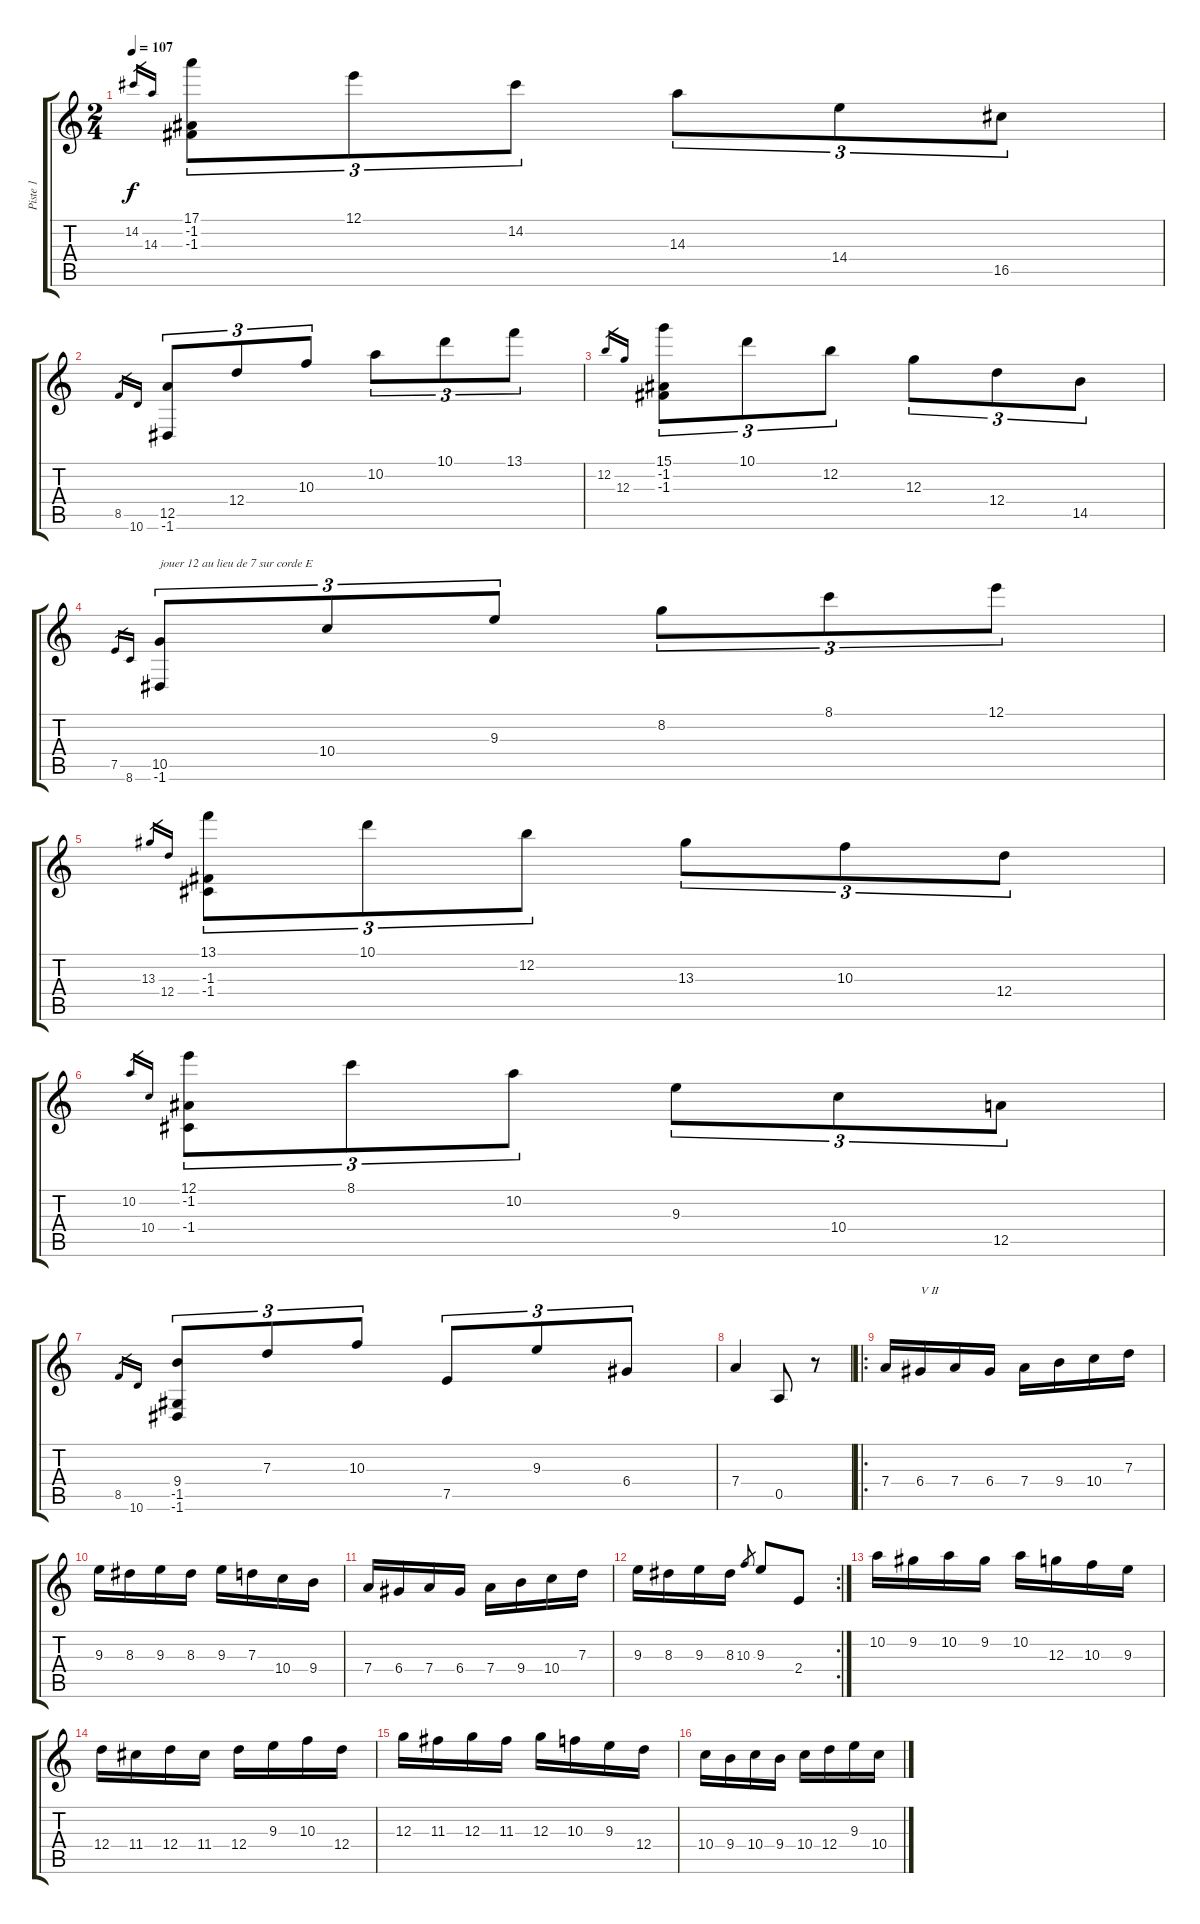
\track ("Piste 1" "Piste 1") {instrument distortionguitar}
\staff {score tabs}
\tuning (E4 B3 G3 D3 A2 E2) {hide}
\ts (2 4)
\tempo 107
\clef g2
\ks c
14.2.16{gr dy f} 14.3.16{gr} (17.1 -1.2 -1.3).8{tu (3 2)} 12.1.8{tu (3 2)} 14.2.8{tu (3 2)} 14.3.8{tu (3 2)} 14.4.8{tu (3 2)} 16.5.8{tu (3 2)} |
8.5.16{gr} 10.6.16{gr} (12.5 -1.6).8{tu (3 2)} 12.4.8{tu (3 2)} 10.3.8{tu (3 2)} 10.2.8{tu (3 2)} 10.1.8{tu (3 2)} 13.1.8{tu (3 2)} |
12.2.16{gr} 12.3.16{gr} (15.1 -1.2 -1.3).8{tu (3 2)} 10.1.8{tu (3 2)} 12.2.8{tu (3 2)} 12.3.8{tu (3 2)} 12.4.8{tu (3 2)} 14.5.8{tu (3 2)} |
7.5.16{gr} 8.6.16{gr} (10.5 -1.6).8{tu (3 2) txt "jouer 12 au lieu de 7 sur corde E"} 10.4.8{tu (3 2)} 9.3.8{tu (3 2)} 8.2.8{tu (3 2)} 8.1.8{tu (3 2)} 12.1.8{tu (3 2)} |
13.3.16{gr} 12.4.16{gr} (13.1 -1.3 -1.4).8{tu (3 2)} 10.1.8{tu (3 2)} 12.2.8{tu (3 2)} 13.3.8{tu (3 2)} 10.3.8{tu (3 2)} 12.4.8{tu (3 2)} |
10.2.16{gr} 10.4.16{gr} (12.1 -1.2 -1.4).8{tu (3 2)} 8.1.8{tu (3 2)} 10.2.8{tu (3 2)} 9.3.8{tu (3 2)} 10.4.8{tu (3 2)} 12.5.8{tu (3 2)} |
8.5.16{gr} 10.6.16{gr} (9.4 -1.5 -1.6).8{tu (3 2)} 7.3.8{tu (3 2)} 10.3.8{tu (3 2)} 7.5.8{tu (3 2)} 9.3.8{tu (3 2)} 6.4.8{tu (3 2)} |
7.4.4 0.5.8 r.8 |
\ro
7.4.16 6.4.16{txt "V II"} 7.4.16 6.4.16 7.4.16 9.4.16 10.4.16 7.3.16 |
9.3.16 8.3.16 9.3.16 8.3.16 9.3.16 7.3.16 10.4.16 9.4.16 |
7.4.16 6.4.16 7.4.16 6.4.16 7.4.16 9.4.16 10.4.16 7.3.16 |
\rc 2
9.3.16 8.3.16 9.3.16 8.3.16 10.3.8{gr} 9.3.8 2.4.8 |
10.2.16 9.2.16 10.2.16 9.2.16 10.2.16 12.3.16 10.3.16 9.3.16 |
12.4.16 11.4.16 12.4.16 11.4.16 12.4.16 9.3.16 10.3.16 12.4.16 |
12.3.16 11.3.16 12.3.16 11.3.16 12.3.16 10.3.16 9.3.16 12.4.16 |
10.4.16 9.4.16 10.4.16 9.4.16 10.4.16 12.4.16 9.3.16 10.4.16
